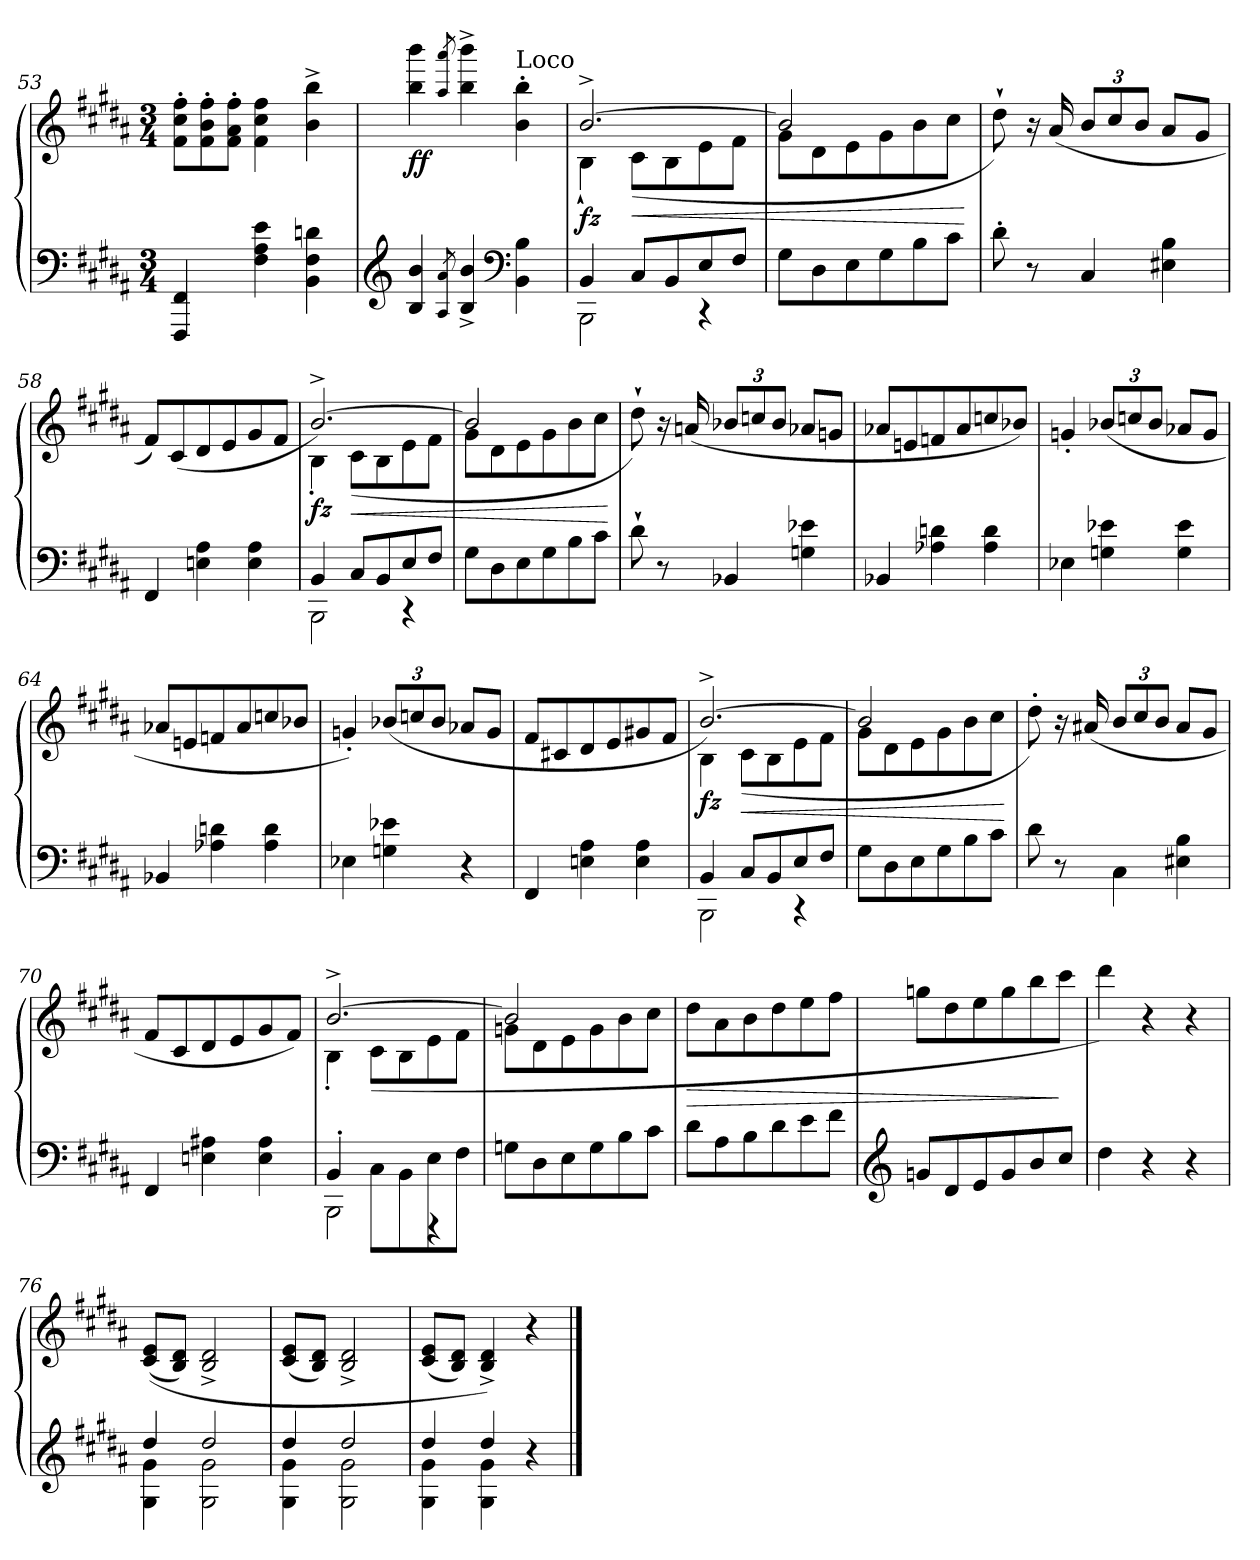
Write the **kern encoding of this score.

**kern	**kern	**dynam
*part1	*part1	*part1
*staff2	*staff1	*staff1/2
*clefF4	*clefG2	*
*k[f#c#g#d#a#]	*k[f#c#g#d#a#]	*
*B:	*B:	*
*M3/4	*M3/4	*
*	*Xtuplet	*
=53	=53	=53
4FFF#/ 4FF#/	12f#\' 12cc#\' 12ff#\'L	.
.	12f#\' 12b\' 12ff#\'	.
.	12f#\' 12a#\' 12ff#\'J	.
4F#\ 4A#\ 4e\	4f#\ 4cc#\ 4ff#\	.
4BB\ 4F#\ 4dn\	4b\^ 4bb\^	.
=54	=54	=54
*clefG2	*	*
!	!	!LO:DY:b
4B/ 4b/	4bb\ 4bbb\	ff
8qA#/ 8qa#/	8qaa#/ 8qaaa#/	.
4B/^ 4b/^	4bb\^ 4bbb\^	.
*clefF4	*	*
!	!LO:TX:a:t=Loco	!
4BB\ 4B\	4b\' 4bb\'	.
=55	=55	=55
*^	*^	*
!	!	!	!	!LO:DY:b
4BB/	2BBB\	[2.b^/	4B`\	fz
!	!	!	!	!LO:HP:b
8C#/L	.	.	(>8c#\L	<
8BB/	.	.	8B\	.
8E/	4r	.	8e\	.
8F#/J	.	.	8f#\J	.
*v	*v	*	*	*
!!LO:LB:g=z	!!
=56	=56	=56	=56
8G#\L	2b/]	8g#\L	.
8D#\	.	8d#\	.
8E\	.	8e\	.
8G#\	.	8g#\	.
8B\	4ryy	8b\	.
8c#\J	.	8cc#\J	.
*	*v	*v	*
.	.	[
=57	=57	=57
8d#'\	8dd#`\)	.
8r	16r	.
.	(<16a#/	.
*	*tuplet	*
*	*Xbrackettup	*
4C#/	12b/L	.
.	12cc#/	.
.	12b/J	.
4E#X\ 4B\	8a#/L	.
.	8g#/J	.
=58	=58	=58
4FF#/	8f#/L)	.
.	(<8c#/	.
4En\ 4A#\	8d#/	.
.	8e/	.
4E\ 4A#\	8g#/	.
.	8f#/J	.
=59	=59	=59
*^	*^	*
!	!	!	!	!LO:DY:b
4BB/	2BBB\	[2.b^/)	4B'\	fz
!	!	!	!	!LO:HP:b
8C#/L	.	.	(>8c#\L	<
8BB/	.	.	8B\	.
8E/	4r	.	8e\	.
8F#/J	.	.	8f#\J	.
*v	*v	*	*	*
=60	=60	=60	=60
8G#\L	2b/]	8g#\L	.
8D#\	.	8d#\	.
8E\	.	8e\	.
8G#\	.	8g#\	.
8B\	4ryy	8b\	.
8c#\J	.	8cc#\J	.
*	*v	*v	*
.	.	[
!!LO:PB:g=z
=61	=61	=61
8d#`\	8dd#`\)	.
8r	16r	.
.	(<16an/	.
4BB-X/	12b-X/L	.
.	12ccn/	.
.	12b-/J	.
4Gn\ 4e-X\	8a-X/L	.
.	8gn/J	.
=62	=62	=62
4BB-X/	8a-X/L	.
.	8en/	.
4A-X\ 4dn\	8fn/	.
.	8a-/	.
4A-\ 4d\	8ccn/	.
.	8b-X/J)	.
=63	=63	=63
4E-X\	4gn'/	.
4Gn\ 4e-X\	(<12b-X/L	.
.	12ccn/	.
.	12b-/J	.
4G\ 4e-\	8a-X/L	.
.	8g/J	.
=64	=64	=64
4BB-X/	8a-X/L	.
.	8en/	.
4A-X\ 4dn\	8fn/	.
.	8a-/	.
4A-\ 4d\	8ccn/	.
.	8b-X/J	.
!!LO:LB:g=z
=65	=65	=65
4E-X\	4gn'/)	.
4Gn\ 4e-X\	(<12b-X/L	.
.	12ccn/	.
.	12b-/J	.
4r	8a-X/L	.
.	8g/J	.
=66	=66	=66
4FF#/	8f#/L	.
.	8c#X/	.
4En\ 4A#\	8d#/	.
.	8e/	.
4E\ 4A#\	8g#X/	.
.	8f#/J	.
=67	=67	=67
*^	*^	*
!	!	!	!	!LO:DY:b
4BB/	2BBB\	[2.b^/)	4B\	fz
!	!	!	!	!LO:HP:b
8C#/L	.	.	(>8c#\L	<
8BB/	.	.	8B\	.
8E/	4r	.	8e\	.
8F#/J	.	.	8f#\J	.
*v	*v	*	*	*
=68	=68	=68	=68
8G#\L	2b/]	8g#\L	.
8D#\	.	8d#\	.
8E\	.	8e\	.
8G#\	.	8g#\	.
8B\	4ryy	8b\	.
8c#\J	.	8cc#\J	.
*	*v	*v	*
.	.	[
=69	=69	=69
8d#\	8dd#'\)	.
8r	16r	.
.	(<16a#X/	.
4C#\	12b/L	.
.	12cc#/	.
.	12b/J	.
4E#X\ 4B\	8a#/L	.
.	8g#/J	.
=70	=70	=70
4FF#/	8f#/L	.
.	8c#/	.
4En\ 4A#X\	8d#/	.
.	8e/	.
4E\ 4A#\	8g#/	.
.	8f#/J)	.
!!LO:LB:g=z
=71	=71	=71
*^	*^	*
4BB'/	2BBB\	[2.b^/	4B'\	.
8C#\L	.	.	(>8c#\L	.
8BB\	.	.	8B\	.
8E\	4rFFF	.	8e\	.
8F#\J	.	.	8f#\J	.
*v	*v	*	*	*
=72	=72	=72	=72
8Gn\L	2b/]	8gn\L	.
8D#\	.	8d#\	.
8E\	.	8e\	.
8G\	.	8g\	.
8B\	4ryy	8b\	.
8c#\J	.	8cc#\J	.
=73	=73	=73	=73
!	!LO:TX:b:t=dimin _	!	!
!	!	!	!LO:HP:b
*	*v	*v	*
8d#\L	8dd#\L	>
8A#\	8a#\	.
8B\	8b\	.
8d#\	8dd#\	.
8e\	8ee\	.
8f#\J	8ff#\J	.
=74	=74	=74
*clefG2	*	*
8gn/L	8ggn\L	.
8d#/	8dd#\	.
8e/	8ee\	.
8g/	8gg\	.
8b/	8bb\	.
8cc#/J	8ccc#\J	]
=75	=75	=75
4dd#\	4ddd#\)	.
4r	4r	.
4r	4r	.
=76	=76	=76
*^	*	*
4dd#/	4G#\ 4g#\	(<(>8c#/ 8e/L	.
.	.	8B/ 8d#/J)	.
2dd#/	2G#\ 2g#\	2B/^ 2d#/^	.
=77	=77	=77	=77
4dd#/	4G#\ 4g#\	(<8c#/ 8e/L	.
.	.	8B/ 8d#/J)	.
2dd#/	2G#\ 2g#\	2B/^ 2d#/^	.
!!LO:LB:g=z
=78	=78	=78	=78
4dd#/	4G#\ 4g#\	(<8c#/ 8e/L	.
.	.	8B/ 8d#/J)	.
4dd#/	4G#\ 4g#\	4B/^ 4d#/^)	.
4r	4ryy	4r	.
*v	*v	*	*
==	==	==
*-	*-	*-
